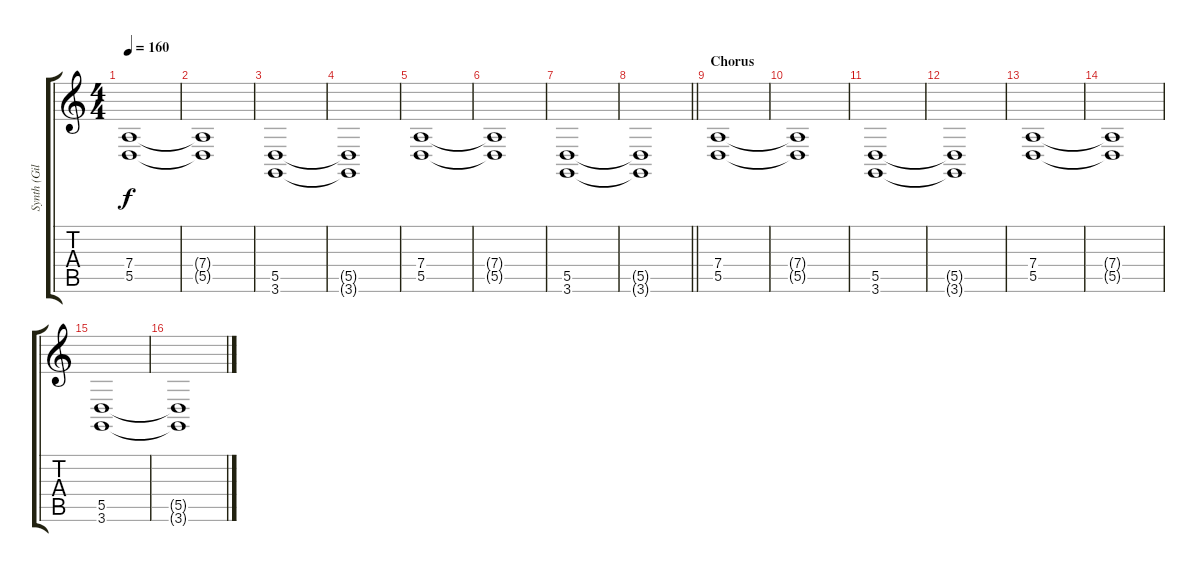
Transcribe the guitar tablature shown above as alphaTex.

\track ("Synth (Gillian Gilbert)" "Synth (Gil") {instrument synthstrings1}
\staff {score tabs}
\tuning (E4 B3 G3 D3 A2 E2) {hide}
\ts (4 4)
\tempo 160
\clef g2
\ks c
(7.4 5.5).1{dy f} |
(7.4{t} 5.5{t}).1 |
(5.5 3.6).1 |
(5.5{t} 3.6{t}).1 |
(7.4 5.5).1 |
(7.4{t} 5.5{t}).1 |
(5.5 3.6).1 |
\barLineRight lightlight
(5.5{t} 3.6{t}).1 |
\section ("" "Chorus")
(7.4 5.5).1 |
(7.4{t} 5.5{t}).1 |
(5.5 3.6).1 |
(5.5{t} 3.6{t}).1 |
(7.4 5.5).1 |
(7.4{t} 5.5{t}).1 |
(5.5 3.6).1 |
(5.5{t} 3.6{t}).1
